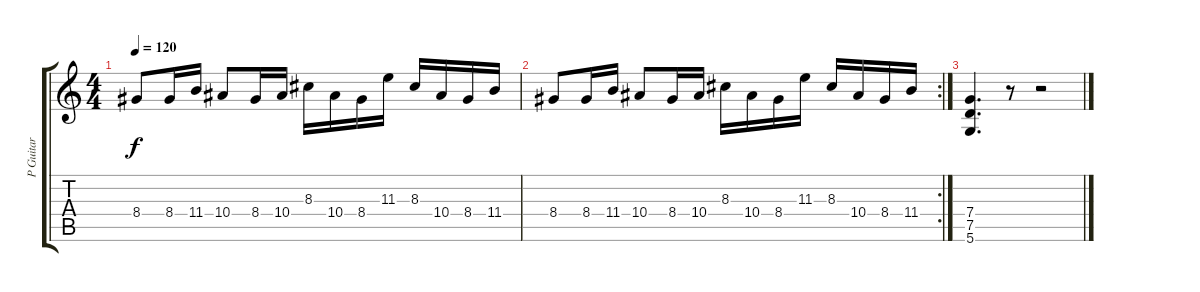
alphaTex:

\track ("P Guitar" "P Guitar") {instrument distortionguitar}
\staff {score tabs}
\tuning (D4 A3 F3 C3 G2 D2) {hide}
\ts (4 4)
\tempo 120
\clef g2
\ks c
8.4.8{dy f} 8.4.16 11.4.16 10.4.8 8.4.16 10.4.16 8.3.16 10.4.16 8.4.16 11.3.16 8.3.16 10.4.16 8.4.16 11.4.16 |
\rc 2
8.4.8 8.4.16 11.4.16 10.4.8 8.4.16 10.4.16 8.3.16 10.4.16 8.4.16 11.3.16 8.3.16 10.4.16 8.4.16 11.4.16 |
(7.4 7.5 5.6).4{d} r.8 r.2
